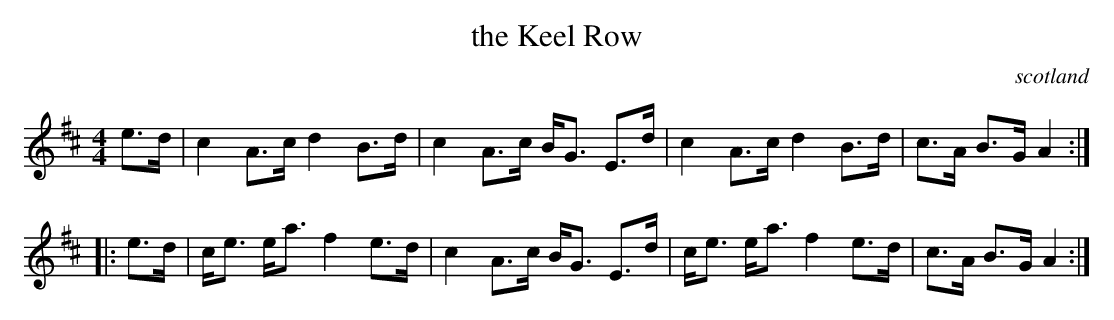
X:1
T:the Keel Row
O:scotland
M:4/4
K:AMix
e>d| c2 A>c d2 B>d|c2 A>c B<G E>d|\
c2 A>c d2 B>d | c>A B>G A2 :|
|: e>d | c<e e<a f2 e>d | c2 A>c B<G E>d |\
c<e e<a f2 e>d | c>A B>G A2 :|
